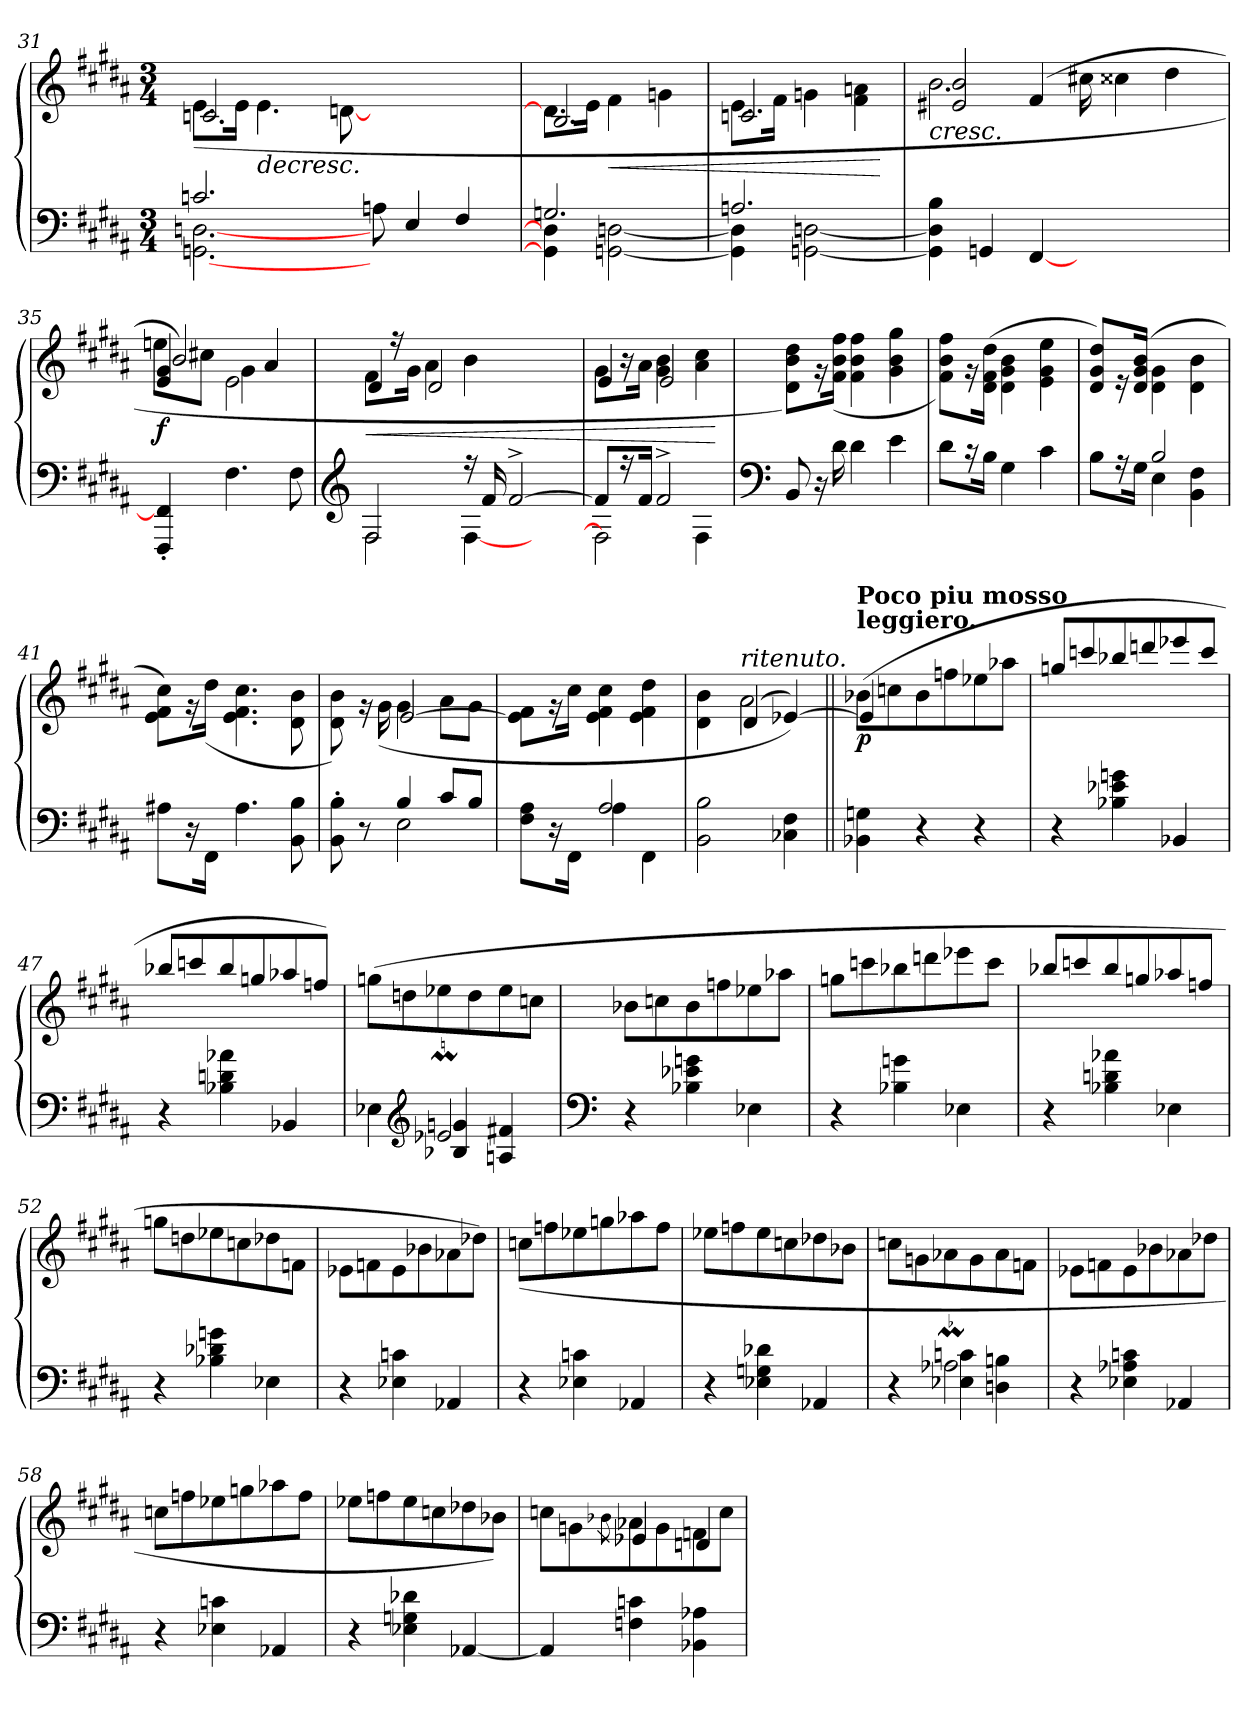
**kern	**kern	**dynam
*part1	*part1	*part1
*staff2	*staff1	*staff1/2
*clefF4	*clefG2	*
*k[f#c#g#d#a#]	*k[f#c#g#d#a#]	*
*B:	*B:	*
*M3/4	*M3/4	*
=31	=31	=31
*^	*^	*
*	*	*	*^	*
2.cn/	[2.GGn\ [2.Dn\	4ryy	(>8.e\L	2.cn/	.
.	.	.	16e\Jk	.	.
!	!	!	!	!	!LO:HP:b
.	.	4ryy	4.e\	.	>
.	.	4ryy	.	.	.
.	.	.	[8dn\	.	.
8An\	2ryy	2ryy	2ryy	2ryy	.
4E/	.	.	.	.	.
4F#/	.	.	.	.	.
.	8ryy	8ryy	8ryy	8ryy	.
=32	=32	=32	=32	=32	=32
2.Gn/	4GG\] 4D\]	4ryy	8.d\L]	2.B/	.
.	.	.	16e\Jk	.	.
!	!	!	!	!	!LO:HP:b
.	[2GGn\ [2Dn\	4ryy	4f#\	.	<
.	.	4ryy	4gn\	.	.
!!LO:LB:g=z	!!	!!
=33	=33	=33	=33	=33	=33
2.An/	4GG\] 4D\]	2.ryy	8.e\L	2.cn/	.
.	.	.	16f#\Jk	.	.
.	[2GGn\ [2Dn\	.	4gn\	.	.
.	.	.	4f#\ 4an\	.	.
*v	*v	*	*	*	*
*	*v	*v	*v	*
.	.	[
=34	=34	=34
*	*^	*
*	*	*^	*
!	!LO:TX:b:i:t=cresc.	!	!	!
4GG\] 4D\] 4B\	2.ryy	2.b\	2e#X/ 2b/	.
4GGn/	.	.	.	.
[4FF#/	.	.	(>4f#/	.
2ryy	2ryy	16cc#X\	2ryy	.
.	.	4cc##X\	.	.
.	.	4dd#\	.	.
16ryy	16ryy	.	16ryy	.
=35	=35	=35	=35	=35
!	!	!	!	!LO:DY:b
4FFF#/' 4FF#/]'	4e/ 4g#/	8een\L	2b/)	f
.	.	8cc#X\J	.	.
4.F#\	2e\	4g#\	.	.
.	.	4ryy	4a#/	.
8F#\	.	.	.	.
=36	=36	=36	=36	=36
*clefG2	*	*	*	*
*^	*	*	*	*
!	!	!	!	!	!LO:HP:b
2F#/	2F#\	2.ryy	8f#\L	4d#/	<
.	.	.	16r	.	.
.	.	.	16g#\Jk	.	.
.	.	.	4a#\	2d#/	.
16r	[4F#\	.	4b\	.	.
16f#/	.	.	.	.	.
[2f#^/	.	.	.	.	.
.	4.ryy	4.ryy	4.ryy	4.ryy	.
=37	=37	=37	=37	=37	=37
8f#/L]	2F#\]	2.ryy	8g#\L	4e/	.
16r	.	.	16r	.	.
16f#/Jk	.	.	16a#\Jk	.	.
2f#^/	.	.	4g#\ 4b\	2e/	.
.	4F#\	.	4a#\ 4cc#\	.	.
*v	*v	*	*	*	*
*	*v	*v	*v	*
.	.	[
=38	=38	=38
*clefF4	*	*
*	*^	*
8BB/	2.ryy	8d#\ 8b\ 8dd#\L)	.
16r	.	16r	.
16d#\	.	(>16f#\ 16b\ 16ff#\Jk	.
4d#\	.	4f#\ 4b\ 4ff#\	.
4e\	.	4g#\ 4b\ 4gg#\	.
!!LO:LB:g=z	!!
=39	=39	=39	=39
8d#\L	2.ryy	8f#\ 8b\ 8ff#\L)	.
16r	.	16r	.
16B\Jk	.	(>16d#\ 16f#\ 16dd#\Jk	.
4G#\	.	4d#\ 4g#\ 4b\	.
4c#\	.	4e\ 4g#\ 4ee\	.
=40	=40	=40	=40
*^	*	*	*
4ryy	8B\L	2.ryy	8d#/ 8g#/ 8dd#/L)	.
.	16r	.	16r	.
.	16G#\Jk	.	(>16d#/ 16g#/ 16b/Jk	.
2B/	4E\	.	4d#\ 4g#\	.
.	4BB\ 4F#\	.	4d#\ 4b\	.
*v	*v	*	*	*
=41	=41	=41	=41
8A#X\L	2.ryy	8e\ 8f#\ 8cc#\L)	.
16r	.	16r	.
16FF#\Jk	.	(>16dd#\Jk	.
4.A#\	.	4.e\ 4.f#\ 4.cc#\	.
8BB\ 8B\	.	8d#\ 8b\	.
=42	=42	=42	=42
*^	*	*^	*
4ryy	8BB\' 8B\'	2.ryy	8d#\ 8b\)	4ryy	.
.	8r	.	16r	.	.
.	.	.	(>16g#\	.	.
4B/	2E\	.	4g#\	[2e/	.
8c#/L	.	.	8a#\L	.	.
8B/J	.	.	8g#\J	.	.
*	*	*	*v	*v	*
=43	=43	=43	=43	=43
4ryy	8F#\ 8A#\L	2.ryy	8e\] 8f#\L	.
.	16r	.	16r	.
.	16FF#\Jk	.	16cc#\Jk	.
2A#/	4A#\	.	4e\ 4f#\ 4cc#\	.
.	4FF#\	.	4e\ 4f#\ 4dd#\	.
*v	*v	*	*	*
=44	=44	=44	=44
*	*	*^	*
2BB\ 2B\	2.ryy	4d#\ 4b\	4ryy	.
!	!	!LO:TX:a:i:t=ritenuto.	!	!
.	.	2a#\	(<4d#/	.
4C-X\ 4F#\	.	.	[4e-X/))	]
!!LO:LB:g=z	!!	!!
=45||	=45||	=45||	=45||	=45||
!	!LO:TX:a:B:t=leggiero.	!	!	!
!	!LO:TX:a:B:t=Poco piu mosso	!	!	!
!	!	!	!	!LO:DY:b
4BB-X\ 4Gn\	2.ryy	(>8b-X\L	4e-/]	p
.	.	8ccn\	.	.
4r	.	8b-\	2ryy	.
.	.	8ffn\	.	.
4r	.	8ee-X\	.	.
.	.	8aa-X\J	.	.
*	*	*v	*v	*
=46	=46	=46	=46
4r	2.ryy	8ggn/L	.
.	.	8cccn/	.
4B-X\ 4e-X\ 4gn\	.	8bb-X/	.
.	.	8dddn/	.
4BB-X/	.	8eee-X/	.
.	.	8ccc/J	.
=47	=47	=47	=47
4r	2.ryy	8bb-X/L	.
.	.	8cccn/	.
4B-X\ 4dn\ 4a-X\	.	8bb-/	.
.	.	8ggn/	.
4BB-X/	.	8aa-X/	.
.	.	8ffn/J)	.
=48	=48	=48	=48
*^	*	*	*
4ryy	4E-X\	2.ryy	(>8ggn\L	.
.	.	.	8ddn\	.
*clefG2	*	*	*	*
2e-X/	4B-X/ 4gn/	.	8ee-XM\	.
.	.	.	8dd\	.
.	4An/ 4f#X/	.	8ee-\	.
.	.	.	8ccn\J	.
*v	*v	*	*	*
!!LO:LB:g=z	!!
=49	=49	=49	=49
*clefF4	*	*	*
4r	2.ryy	8b-X\L	.
.	.	8ccn\	.
4B-X\ 4e-X\ 4gn\	.	8b-\	.
.	.	8ffn\	.
4E-X\	.	8ee-X\	.
.	.	8aa-X\J	.
=50	=50	=50	=50
4r	2.ryy	8ggn\L	.
.	.	8cccn\	.
4B-X\ 4gn\	.	8bb-X\	.
.	.	8dddn\	.
4E-X\	.	8eee-X\	.
.	.	8ccc\J	.
=51	=51	=51	=51
4r	2.ryy	8bb-X/L	.
.	.	8cccn/	.
4B-X\ 4dn\ 4a-X\	.	8bb-/	.
.	.	8ggn/	.
4E-X\	.	8aa-X/	.
.	.	8ffn/J	.
=52	=52	=52	=52
4r	2.ryy	8ggn\L	.
.	.	8ddn\	.
4B-X\ 4d-X\ 4gn\	.	8ee-X\	.
.	.	8ccn\	.
4E-X\	.	8dd-X\	.
.	.	8fn\J	.
!!LO:PB:g=z	!!
=53	=53	=53	=53
4r	2.ryy	8e-X\L	.
.	.	8fn\	.
4E-X\ 4cn\	.	8e-\	.
.	.	8b-X\	.
4AA-X/	.	8a-X\	.
.	.	8dd-X\J)	.
=54	=54	=54	=54
4r	2.ryy	(>8ccn\L	.
.	.	8ffn\	.
4E-X\ 4cn\	.	8ee-X\	.
.	.	8ggn\	.
4AA-X/	.	8aa-X\	.
.	.	8ff\J	.
=55	=55	=55	=55
4r	2.ryy	8ee-X\L	.
.	.	8ffn\	.
4E-X\ 4Gn\ 4d-X\	.	8ee-\	.
.	.	8ccn\	.
4AA-X/	.	8dd-X\	.
.	.	8b-X\J	.
=56	=56	=56	=56
*^	*	*	*
4r	4ryy	2.ryy	8ccn\L	.
.	.	.	8gn\	.
2A-X\	4E-X\ 4cn\	.	8a-XM\	.
.	.	.	8g\	.
.	4Dn\ 4Bn\	.	8a-\	.
.	.	.	8fn\J	.
*v	*v	*	*	*
=57	=57	=57	=57
4r	2.ryy	8e-X\L	.
.	.	8fn\	.
4E-X\ 4A-X\ 4cn\	.	8e-\	.
.	.	8b-X\	.
4AA-X/	.	8a-X\	.
.	.	8dd-X\J	.
!!LO:LB:g=z	!!
=58	=58	=58	=58
4r	2.ryy	8ccn\L	.
.	.	8ffn\	.
4E-X\ 4cn\	.	8ee-X\	.
.	.	8ggn\	.
4AA-X/	.	8aa-X\	.
.	.	8ff\J	.
=59	=59	=59	=59
4r	2.ryy	8ee-X\L	.
.	.	8ffn\	.
4E-X\ 4Gn\ 4d-X\	.	8ee-\	.
.	.	8ccn\	.
[4AA-X/	.	8dd-X\	.
.	.	8b-X\J)	.
=60	=60	=60	=60
*	*	*^	*
4AA-/]	2.ryy	8ccn\L	4ryy	.
.	.	8gn\	.	.
.	.	8qb-X\	.	.
4Fn\ 4cn\	.	8a-X\	4e-X/	.
.	.	8g\	.	.
4BB-X\ 4A-X\	.	8fn\	4dn/	.
.	.	8cc\J	.	.
*	*v	*v	*v	*
=	=	=
*-	*-	*-
